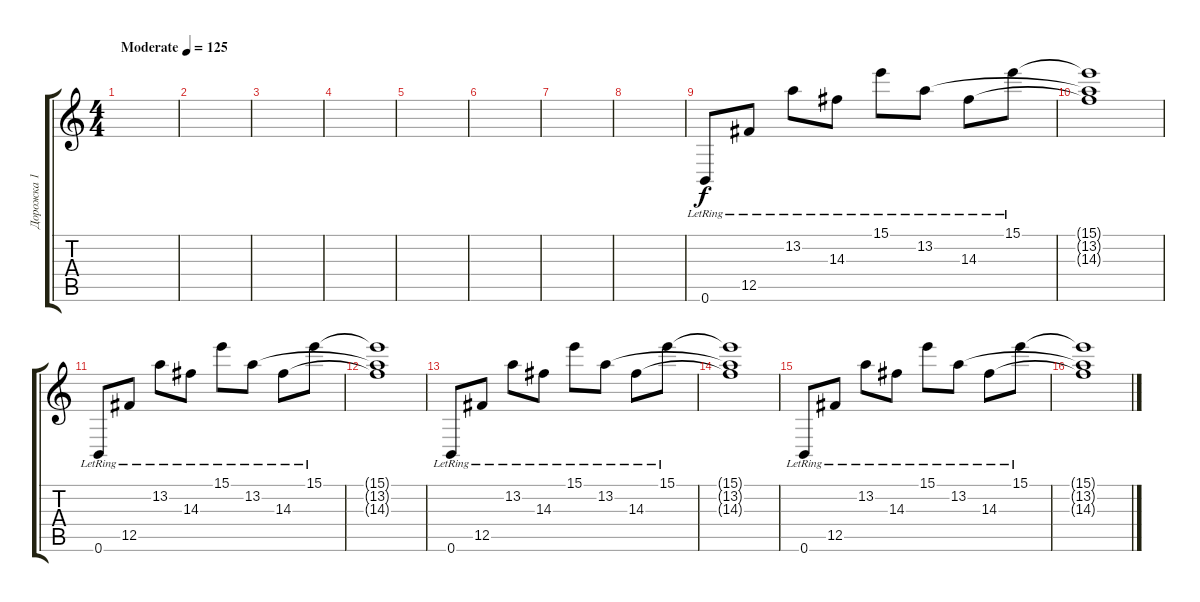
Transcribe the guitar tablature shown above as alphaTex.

\track ("Дорожка 1" "Дорожка 1") {instrument electricguitarjazz}
\staff {score tabs}
\tuning (Db4 Ab3 E3 B2 Gb2 B1) {hide}
\ts (4 4)
\tempo (125 "Moderate")
\clef g2
\ks c
|
|
|
|
|
|
|
|
0.6{lr}.8 12.5{lr}.8 13.2{lr}.8 14.3{lr}.8 15.1{lr}.8 13.2{lr}.8 14.3{lr}.8 15.1{lr}.8 |
(15.1{t} 13.2{t} 14.3{t}).1 |
0.6{lr}.8 12.5{lr}.8 13.2{lr}.8 14.3{lr}.8 15.1{lr}.8 13.2{lr}.8 14.3{lr}.8 15.1{lr}.8 |
(15.1{t} 13.2{t} 14.3{t}).1 |
0.6{lr}.8 12.5{lr}.8 13.2{lr}.8 14.3{lr}.8 15.1{lr}.8 13.2{lr}.8 14.3{lr}.8 15.1{lr}.8 |
(15.1{t} 13.2{t} 14.3{t}).1 |
0.6{lr}.8 12.5{lr}.8 13.2{lr}.8 14.3{lr}.8 15.1{lr}.8 13.2{lr}.8 14.3{lr}.8 15.1{lr}.8 |
(15.1{t} 13.2{t} 14.3{t}).1
